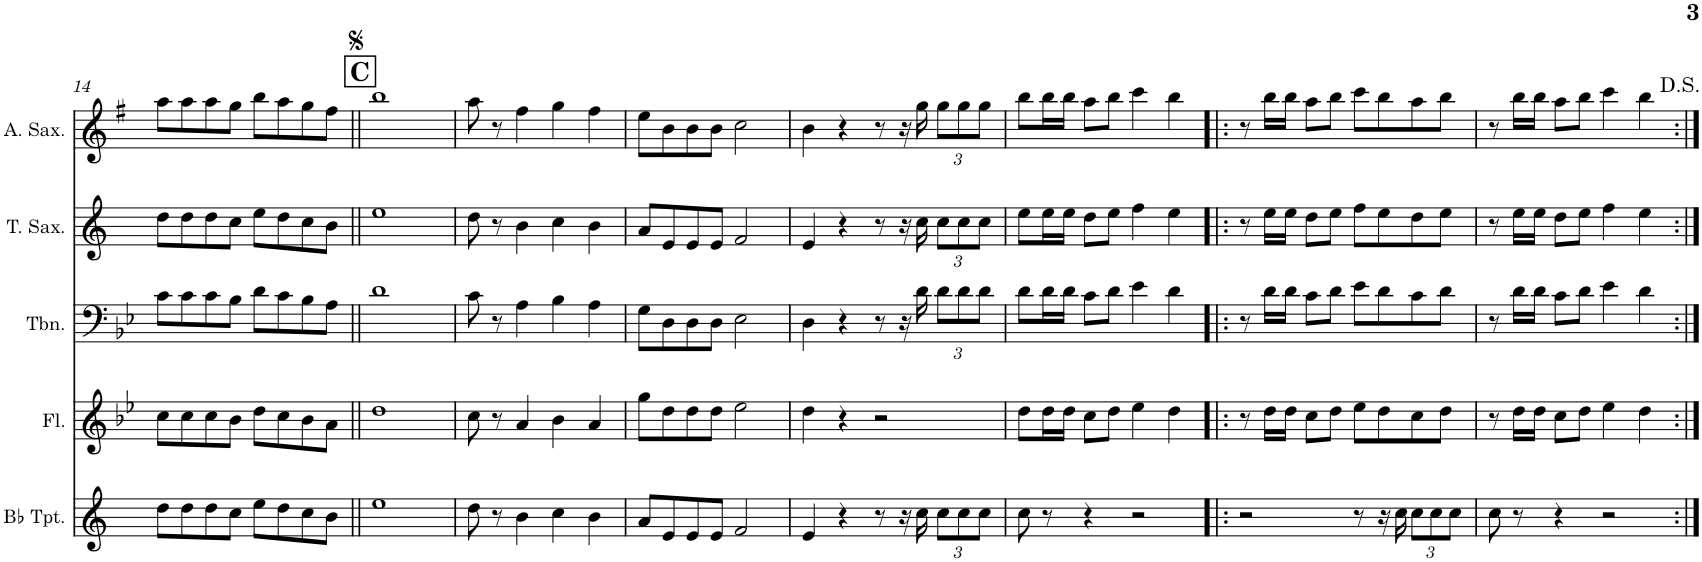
**kern	**kern	**kern	**kern	**kern
*part5	*part4	*part3	*part2	*part1
*staff5	*staff4	*staff3	*staff2	*staff1
*I"Bb Trumpet	*I"Flute	*I"Trombone	*I"Tenor Saxophone	*I"Alto Saxophone
*I'Bb Tpt.	*I'Fl.	*I'Tbn.	*I'T. Sax.	*I'A. Sax.
!!LO:PB:g=z
*clefG2	*clefG2	*clefF4	*clefG2	*clefG2
*Trd1c2	*	*	*Trd8c14	*Trd5c9
*k[]	*k[b-e-]	*k[b-e-]	*k[]	*k[f#]
*M4/4	*M4/4	*M4/4	*M4/4	*M4/4
=14	=14	=14	=14	=14
8dd\L	8cc\L	8c\L	8dd\L	8aa\L
8dd\	8cc\	8c\	8dd\	8aa\
8dd\	8cc\	8c\	8dd\	8aa\
8cc\J	8b-\J	8B-\J	8cc\J	8gg\J
8ee\L	8dd\L	8d\L	8ee\L	8bb\L
8dd\	8cc\	8c\	8dd\	8aa\
8cc\	8b-\	8B-\	8cc\	8gg\
8b\J	8a\J	8A\J	8b\J	8ff#\J
!!LO:REH:place=s1:a:B:cj:fs=14:t=C
=15||	=15||	=15||	=15||	=15||
1ee	1dd	1d	1ee	1bb
=16	=16	=16	=16	=16
8dd\	8cc\	8c\	8dd\	8aa\
8r	8r	8r	8r	8r
4b\	4a/	4A\	4b\	4ff#\
4cc\	4b-\	4B-\	4cc\	4gg\
4b\	4a/	4A\	4b\	4ff#\
=17	=17	=17	=17	=17
8a/L	8gg\L	8G\L	8a/L	8ee\L
8e/	8dd\	8D\	8e/	8b\
8e/	8dd\	8D\	8e/	8b\
8e/J	8dd\J	8D\J	8e/J	8b\J
2f/	2ee-\	2E-\	2f/	2cc\
=18	=18	=18	=18	=18
4e/	4dd\	4D\	4e/	4b\
4r	4r	4r	4r	4r
8r	2r	8r	8r	8r
16r	.	16r	16r	16r
16cc\	.	16d\	16cc\	16gg\
*Xbrackettup	*	*Xbrackettup	*Xbrackettup	*Xbrackettup
12cc\L	.	12d\L	12cc\L	12gg\L
12cc\	.	12d\	12cc\	12gg\
12cc\J	.	12d\J	12cc\J	12gg\J
=19	=19	=19	=19	=19
8cc\	8dd\L	8d\L	8ee\L	8bb\L
8r	16dd\L	16d\L	16ee\L	16bb\L
.	16dd\JJ	16d\JJ	16ee\JJ	16bb\JJ
4r	8cc\L	8c\L	8dd\L	8aa\L
.	8dd\J	8d\J	8ee\J	8bb\J
2r	4ee-\	4e-\	4ff\	4ccc\
.	4dd\	4d\	4ee\	4bb\
=20!|:	=20!|:	=20!|:	=20!|:	=20!|:
2r	8r	8r	8r	8r
.	16dd\LL	16d\LL	16ee\LL	16bb\LL
.	16dd\JJ	16d\JJ	16ee\JJ	16bb\JJ
.	8cc\L	8c\L	8dd\L	8aa\L
.	8dd\J	8d\J	8ee\J	8bb\J
8r	8ee-\L	8e-\L	8ff\L	8ccc\L
16r	8dd\	8d\	8ee\	8bb\
16cc\	.	.	.	.
12cc\L	8cc\	8c\	8dd\	8aa\
12cc\	.	.	.	.
.	8dd\J	8d\J	8ee\J	8bb\J
12cc\J	.	.	.	.
=21	=21	=21	=21	=21
8cc\	8r	8r	8r	8r
8r	16dd\LL	16d\LL	16ee\LL	16bb\LL
.	16dd\JJ	16d\JJ	16ee\JJ	16bb\JJ
4r	8cc\L	8c\L	8dd\L	8aa\L
.	8dd\J	8d\J	8ee\J	8bb\J
2r	4ee-\	4e-\	4ff\	4ccc\
.	4dd\	4d\	4ee\	4bb\
=:|!	=:|!	=:|!	=:|!	=:|!
*-	*-	*-	*-	*-
